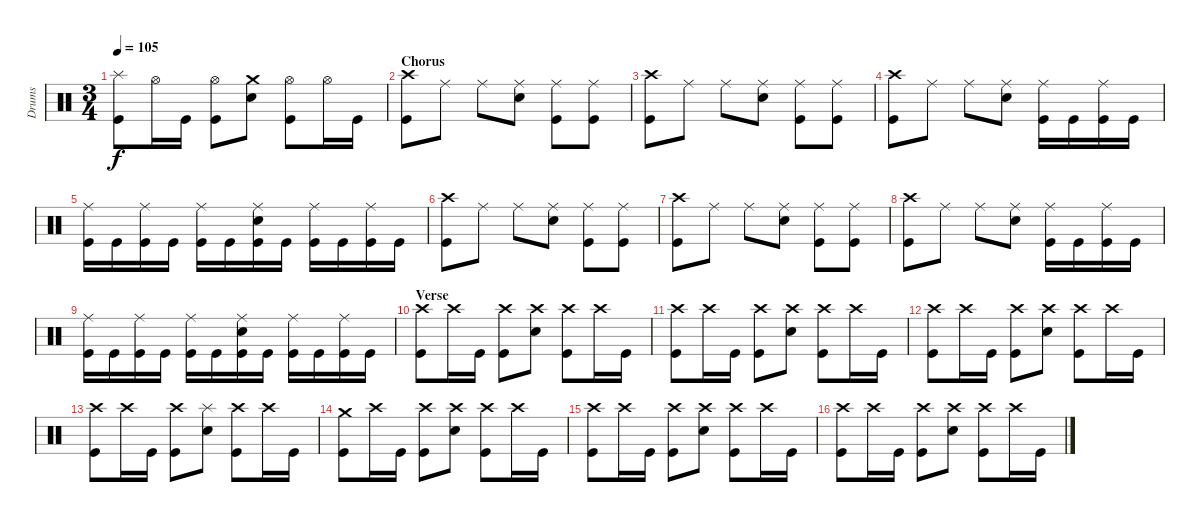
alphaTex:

\track ("Drums" "Drums") {instrument percussion}
\staff {score}
\articulation defaults
\ts (3 4)
\tempo 105
\clef neutral
\ks c
("Splash (hit)" "Kick (hit)").8{dy f} "Hi-Hat (open)".16 "Kick (hit)".16 ("Hi-Hat (open)" "Kick (hit)").8 ("Crash medium (hit)" "Electric Snare (hit)").8 ("Hi-Hat (open)" "Kick (hit)").8 "Hi-Hat (open)".16 "Kick (hit)".16 |
\section ("" "Chorus")
("Crash high (hit)" "Kick (hit)").8 "Ride (middle)".8 "Ride (middle)".8 ("Ride (middle)" "Electric Snare (hit)").8 ("Ride (middle)" "Kick (hit)").8 ("Ride (middle)" "Kick (hit)").8 |
("Crash high (hit)" "Kick (hit)").8 "Ride (middle)".8 "Ride (middle)".8 ("Ride (middle)" "Electric Snare (hit)").8 ("Ride (middle)" "Kick (hit)").8 ("Ride (middle)" "Kick (hit)").8 |
("Crash high (hit)" "Kick (hit)").8 "Ride (middle)".8 "Ride (middle)".8 ("Ride (middle)" "Electric Snare (hit)").8 ("Ride (middle)" "Kick (hit)").16 "Kick (hit)".16 ("Ride (middle)" "Kick (hit)").16 "Kick (hit)".16 |
("Ride (middle)" "Kick (hit)").16 "Kick (hit)".16 ("Ride (middle)" "Kick (hit)").16 "Kick (hit)".16 ("Ride (middle)" "Kick (hit)").16 "Kick (hit)".16 ("Ride (middle)" "Electric Snare (hit)" "Kick (hit)").16 "Kick (hit)".16 ("Ride (middle)" "Kick (hit)").16 "Kick (hit)".16 ("Ride (middle)" "Kick (hit)").16 "Kick (hit)".16 |
("Crash high (hit)" "Kick (hit)").8 "Ride (middle)".8 "Ride (middle)".8 ("Ride (middle)" "Electric Snare (hit)").8 ("Ride (middle)" "Kick (hit)").8 ("Ride (middle)" "Kick (hit)").8 |
("Crash high (hit)" "Kick (hit)").8 "Ride (middle)".8 "Ride (middle)".8 ("Ride (middle)" "Electric Snare (hit)").8 ("Ride (middle)" "Kick (hit)").8 ("Ride (middle)" "Kick (hit)").8 |
("Crash high (hit)" "Kick (hit)").8 "Ride (middle)".8 "Ride (middle)".8 ("Ride (middle)" "Electric Snare (hit)").8 ("Ride (middle)" "Kick (hit)").16 "Kick (hit)".16 ("Ride (middle)" "Kick (hit)").16 "Kick (hit)".16 |
("Ride (middle)" "Kick (hit)").16 "Kick (hit)".16 ("Ride (middle)" "Kick (hit)").16 "Kick (hit)".16 ("Ride (middle)" "Kick (hit)").16 "Kick (hit)".16 ("Ride (middle)" "Electric Snare (hit)" "Kick (hit)").16 "Kick (hit)".16 ("Ride (middle)" "Kick (hit)").16 "Kick (hit)".16 ("Ride (middle)" "Kick (hit)").16 "Kick (hit)".16 |
\section ("" "Verse")
("Crash high (hit)" "Kick (hit)").8 "Crash high (hit)".16 "Kick (hit)".16 ("Crash high (hit)" "Kick (hit)").8 ("Crash high (hit)" "Electric Snare (hit)").8 ("Crash high (hit)" "Kick (hit)").8 "Crash high (hit)".16 "Kick (hit)".16 |
("Crash high (hit)" "Kick (hit)").8 "Crash high (hit)".16 "Kick (hit)".16 ("Crash high (hit)" "Kick (hit)").8 ("Crash high (hit)" "Electric Snare (hit)").8 ("Crash high (hit)" "Kick (hit)").8 "Crash high (hit)".16 "Kick (hit)".16 |
("Crash high (hit)" "Kick (hit)").8 "Crash high (hit)".16 "Kick (hit)".16 ("Crash high (hit)" "Kick (hit)").8 ("Crash high (hit)" "Electric Snare (hit)").8 ("Crash high (hit)" "Kick (hit)").8 "Crash high (hit)".16 "Kick (hit)".16 |
("Crash high (hit)" "Kick (hit)").8 "Crash high (hit)".16 "Kick (hit)".16 ("Crash high (hit)" "Kick (hit)").8 ("Splash (hit)" "Electric Snare (hit)").8 ("Crash high (hit)" "Kick (hit)").8 "Crash high (hit)".16 "Kick (hit)".16 |
("Crash medium (hit)" "Kick (hit)").8 "Crash high (hit)".16 "Kick (hit)".16 ("Crash high (hit)" "Kick (hit)").8 ("Crash high (hit)" "Electric Snare (hit)").8 ("Crash high (hit)" "Kick (hit)").8 "Crash high (hit)".16 "Kick (hit)".16 |
("Crash high (hit)" "Kick (hit)").8 "Crash high (hit)".16 "Kick (hit)".16 ("Crash high (hit)" "Kick (hit)").8 ("Crash high (hit)" "Electric Snare (hit)").8 ("Crash high (hit)" "Kick (hit)").8 "Crash high (hit)".16 "Kick (hit)".16 |
("Crash high (hit)" "Kick (hit)").8 "Crash high (hit)".16 "Kick (hit)".16 ("Crash high (hit)" "Kick (hit)").8 ("Crash high (hit)" "Electric Snare (hit)").8 ("Crash high (hit)" "Kick (hit)").8 "Crash high (hit)".16 "Kick (hit)".16
